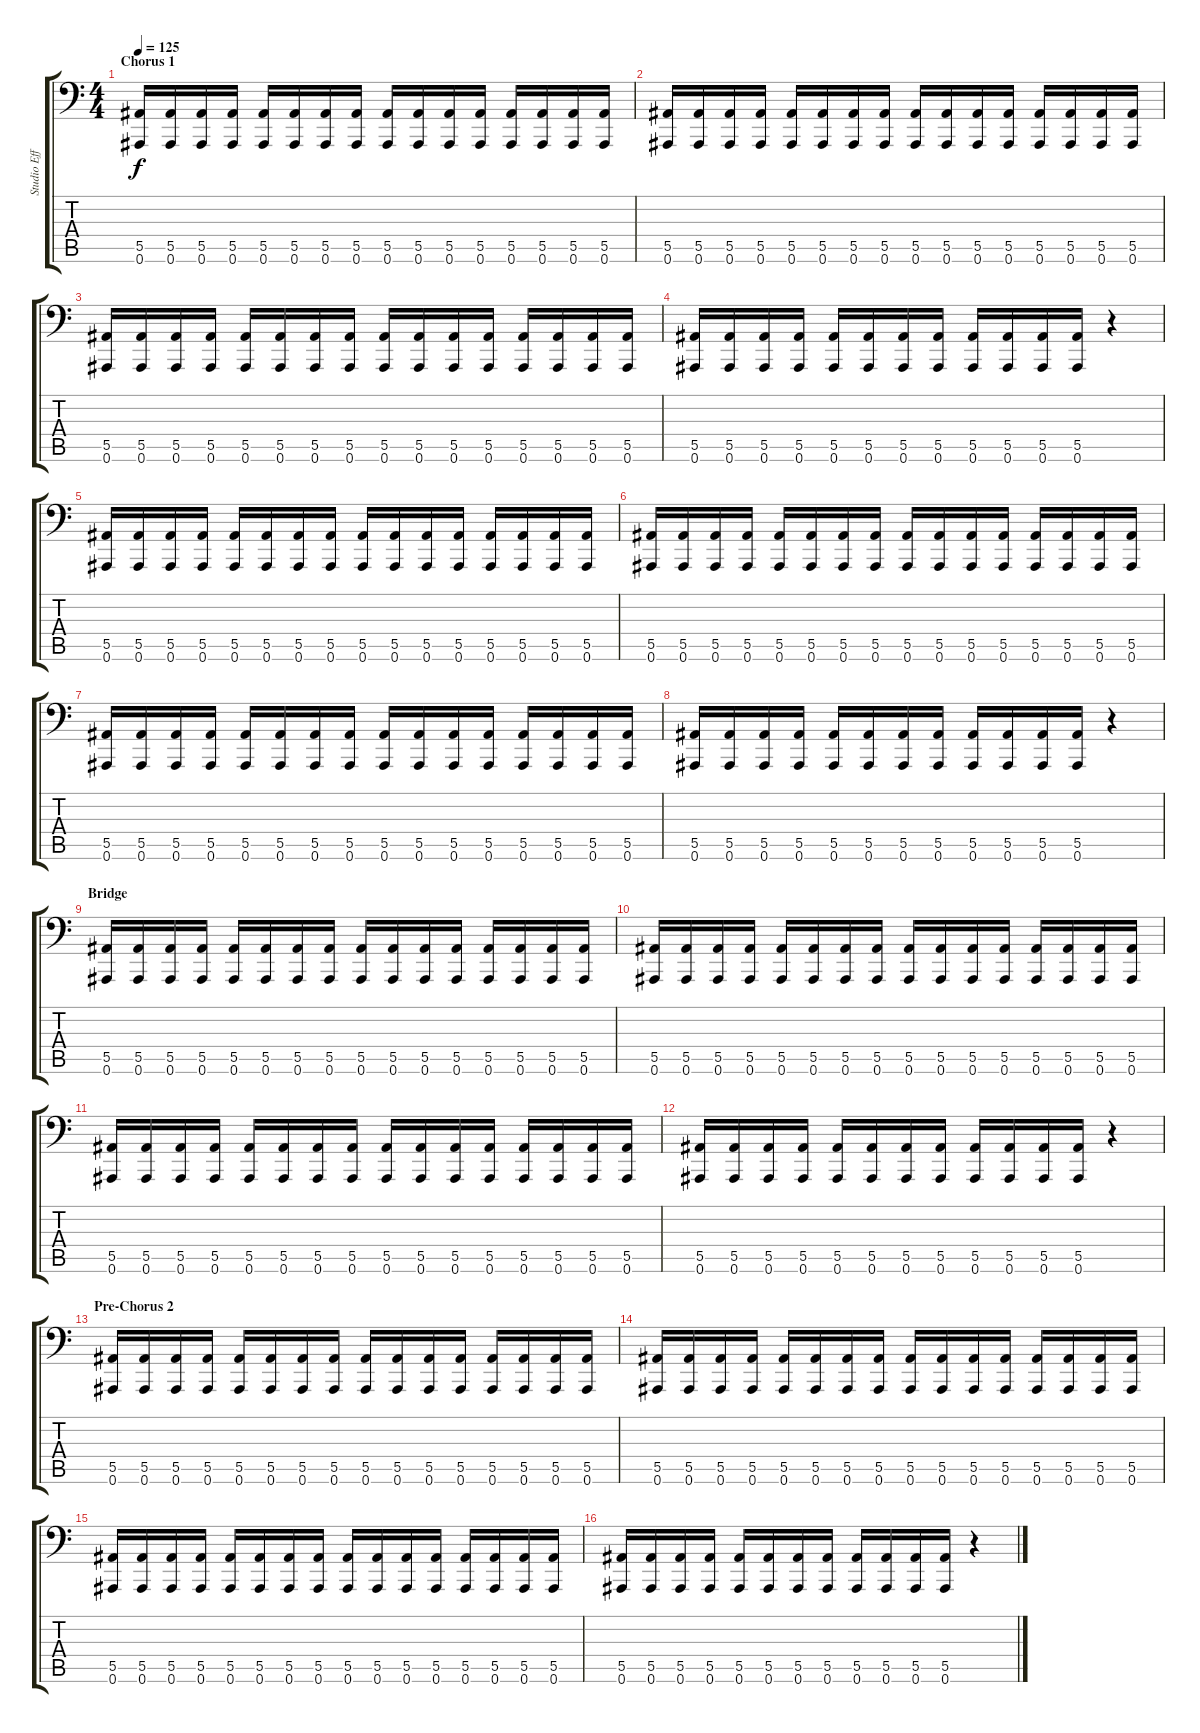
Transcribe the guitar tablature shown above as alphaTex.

\track ("Studio Effects - Samples 3" "Studio Eff") {instrument gunshot}
\staff {score tabs}
\tuning (C4 G3 Eb3 Bb2 F2 Bb1) {hide}
\ts (4 4)
\section ("" "Chorus 1")
\tempo 125
\clef f4
\ks c
(5.5 0.6).16{dy f} (5.5 0.6).16 (5.5 0.6).16 (5.5 0.6).16 (5.5 0.6).16 (5.5 0.6).16 (5.5 0.6).16 (5.5 0.6).16 (5.5 0.6).16 (5.5 0.6).16 (5.5 0.6).16 (5.5 0.6).16 (5.5 0.6).16 (5.5 0.6).16 (5.5 0.6).16 (5.5 0.6).16 |
(5.5 0.6).16 (5.5 0.6).16 (5.5 0.6).16 (5.5 0.6).16 (5.5 0.6).16 (5.5 0.6).16 (5.5 0.6).16 (5.5 0.6).16 (5.5 0.6).16 (5.5 0.6).16 (5.5 0.6).16 (5.5 0.6).16 (5.5 0.6).16 (5.5 0.6).16 (5.5 0.6).16 (5.5 0.6).16 |
(5.5 0.6).16 (5.5 0.6).16 (5.5 0.6).16 (5.5 0.6).16 (5.5 0.6).16 (5.5 0.6).16 (5.5 0.6).16 (5.5 0.6).16 (5.5 0.6).16 (5.5 0.6).16 (5.5 0.6).16 (5.5 0.6).16 (5.5 0.6).16 (5.5 0.6).16 (5.5 0.6).16 (5.5 0.6).16 |
(5.5 0.6).16 (5.5 0.6).16 (5.5 0.6).16 (5.5 0.6).16 (5.5 0.6).16 (5.5 0.6).16 (5.5 0.6).16 (5.5 0.6).16 (5.5 0.6).16 (5.5 0.6).16 (5.5 0.6).16 (5.5 0.6).16 r.4 |
(5.5 0.6).16 (5.5 0.6).16 (5.5 0.6).16 (5.5 0.6).16 (5.5 0.6).16 (5.5 0.6).16 (5.5 0.6).16 (5.5 0.6).16 (5.5 0.6).16 (5.5 0.6).16 (5.5 0.6).16 (5.5 0.6).16 (5.5 0.6).16 (5.5 0.6).16 (5.5 0.6).16 (5.5 0.6).16 |
(5.5 0.6).16 (5.5 0.6).16 (5.5 0.6).16 (5.5 0.6).16 (5.5 0.6).16 (5.5 0.6).16 (5.5 0.6).16 (5.5 0.6).16 (5.5 0.6).16 (5.5 0.6).16 (5.5 0.6).16 (5.5 0.6).16 (5.5 0.6).16 (5.5 0.6).16 (5.5 0.6).16 (5.5 0.6).16 |
(5.5 0.6).16 (5.5 0.6).16 (5.5 0.6).16 (5.5 0.6).16 (5.5 0.6).16 (5.5 0.6).16 (5.5 0.6).16 (5.5 0.6).16 (5.5 0.6).16 (5.5 0.6).16 (5.5 0.6).16 (5.5 0.6).16 (5.5 0.6).16 (5.5 0.6).16 (5.5 0.6).16 (5.5 0.6).16 |
(5.5 0.6).16 (5.5 0.6).16 (5.5 0.6).16 (5.5 0.6).16 (5.5 0.6).16 (5.5 0.6).16 (5.5 0.6).16 (5.5 0.6).16 (5.5 0.6).16 (5.5 0.6).16 (5.5 0.6).16 (5.5 0.6).16 r.4 |
\section ("" "Bridge")
(5.5 0.6).16 (5.5 0.6).16 (5.5 0.6).16 (5.5 0.6).16 (5.5 0.6).16 (5.5 0.6).16 (5.5 0.6).16 (5.5 0.6).16 (5.5 0.6).16 (5.5 0.6).16 (5.5 0.6).16 (5.5 0.6).16 (5.5 0.6).16 (5.5 0.6).16 (5.5 0.6).16 (5.5 0.6).16 |
(5.5 0.6).16 (5.5 0.6).16 (5.5 0.6).16 (5.5 0.6).16 (5.5 0.6).16 (5.5 0.6).16 (5.5 0.6).16 (5.5 0.6).16 (5.5 0.6).16 (5.5 0.6).16 (5.5 0.6).16 (5.5 0.6).16 (5.5 0.6).16 (5.5 0.6).16 (5.5 0.6).16 (5.5 0.6).16 |
(5.5 0.6).16 (5.5 0.6).16 (5.5 0.6).16 (5.5 0.6).16 (5.5 0.6).16 (5.5 0.6).16 (5.5 0.6).16 (5.5 0.6).16 (5.5 0.6).16 (5.5 0.6).16 (5.5 0.6).16 (5.5 0.6).16 (5.5 0.6).16 (5.5 0.6).16 (5.5 0.6).16 (5.5 0.6).16 |
(5.5 0.6).16 (5.5 0.6).16 (5.5 0.6).16 (5.5 0.6).16 (5.5 0.6).16 (5.5 0.6).16 (5.5 0.6).16 (5.5 0.6).16 (5.5 0.6).16 (5.5 0.6).16 (5.5 0.6).16 (5.5 0.6).16 r.4 |
\section ("" "Pre-Chorus 2")
(5.5 0.6).16 (5.5 0.6).16 (5.5 0.6).16 (5.5 0.6).16 (5.5 0.6).16 (5.5 0.6).16 (5.5 0.6).16 (5.5 0.6).16 (5.5 0.6).16 (5.5 0.6).16 (5.5 0.6).16 (5.5 0.6).16 (5.5 0.6).16 (5.5 0.6).16 (5.5 0.6).16 (5.5 0.6).16 |
(5.5 0.6).16 (5.5 0.6).16 (5.5 0.6).16 (5.5 0.6).16 (5.5 0.6).16 (5.5 0.6).16 (5.5 0.6).16 (5.5 0.6).16 (5.5 0.6).16 (5.5 0.6).16 (5.5 0.6).16 (5.5 0.6).16 (5.5 0.6).16 (5.5 0.6).16 (5.5 0.6).16 (5.5 0.6).16 |
(5.5 0.6).16 (5.5 0.6).16 (5.5 0.6).16 (5.5 0.6).16 (5.5 0.6).16 (5.5 0.6).16 (5.5 0.6).16 (5.5 0.6).16 (5.5 0.6).16 (5.5 0.6).16 (5.5 0.6).16 (5.5 0.6).16 (5.5 0.6).16 (5.5 0.6).16 (5.5 0.6).16 (5.5 0.6).16 |
(5.5 0.6).16 (5.5 0.6).16 (5.5 0.6).16 (5.5 0.6).16 (5.5 0.6).16 (5.5 0.6).16 (5.5 0.6).16 (5.5 0.6).16 (5.5 0.6).16 (5.5 0.6).16 (5.5 0.6).16 (5.5 0.6).16 r.4
